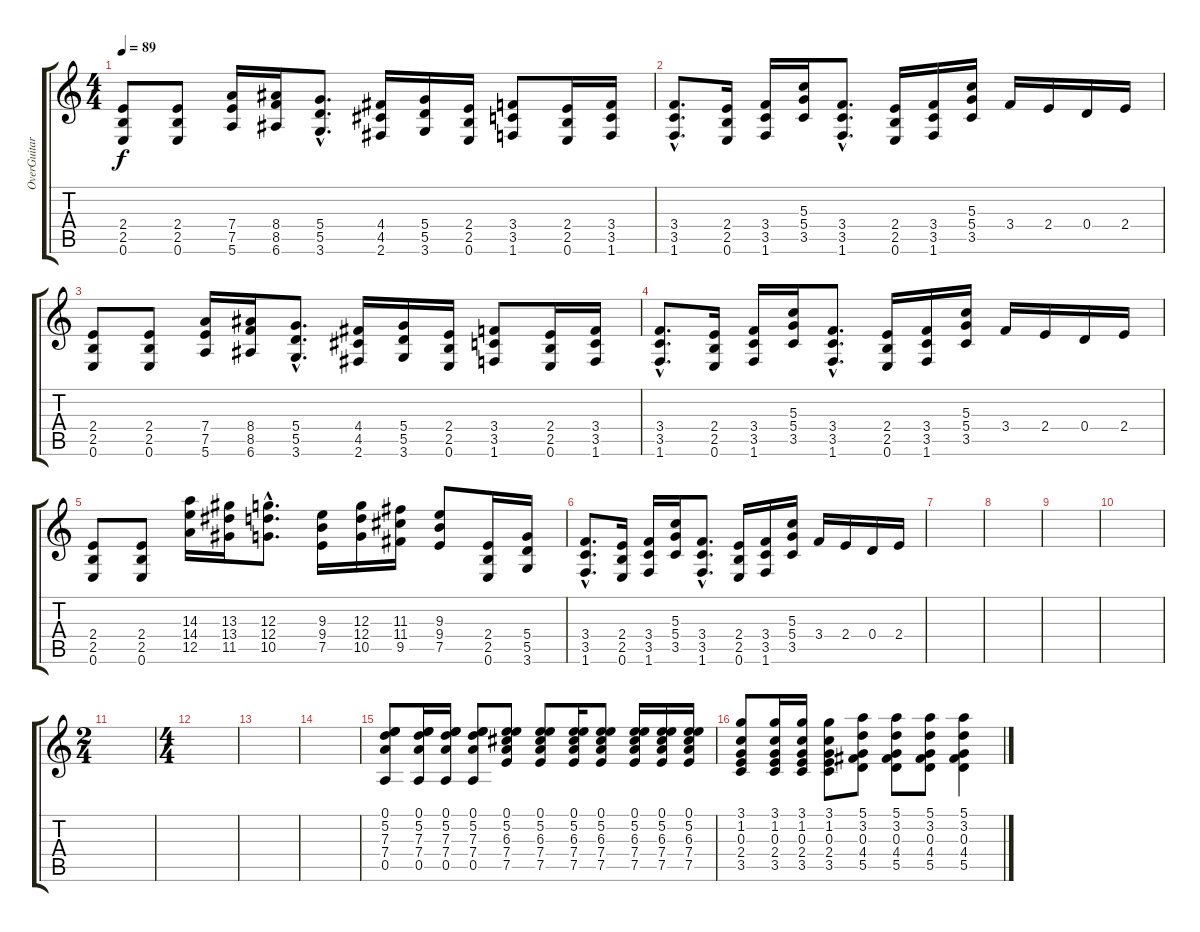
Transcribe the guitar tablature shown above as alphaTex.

\track ("OverGuitar" "OverGuitar") {instrument overdrivenguitar}
\staff {score tabs}
\tuning (E4 B3 G3 D3 A2 E2) {hide}
\ts (4 4)
\tempo 89
\clef g2
\ks c
(2.4 2.5 0.6).8{dy f instrument overdrivenguitar} (2.4 2.5 0.6).8 (7.4 7.5 5.6).16 (8.4 8.5 6.6).16 (5.4{hac} 5.5{hac} 3.6{hac}).8{d} (4.4 4.5 2.6).16 (5.4 5.5 3.6).16 (2.4 2.5 0.6).16 (3.4 3.5 1.6).8 (2.4 2.5 0.6).16 (3.4 3.5 1.6).16 |
(3.4{hac} 3.5{hac} 1.6{hac}).8{d} (2.4 2.5 0.6).16 (3.4 3.5 1.6).16 (5.3 5.4 3.5).16 (3.4{hac} 3.5{hac} 1.6{hac}).8{d} (2.4 2.5 0.6).16 (3.4 3.5 1.6).16 (5.3 5.4 3.5).16 3.4.16 2.4.16 0.4.16 2.4.16 |
(2.4 2.5 0.6).8 (2.4 2.5 0.6).8 (7.4 7.5 5.6).16 (8.4 8.5 6.6).16 (5.4{hac} 5.5{hac} 3.6{hac}).8{d} (4.4 4.5 2.6).16 (5.4 5.5 3.6).16 (2.4 2.5 0.6).16 (3.4 3.5 1.6).8 (2.4 2.5 0.6).16 (3.4 3.5 1.6).16 |
(3.4{hac} 3.5{hac} 1.6{hac}).8{d} (2.4 2.5 0.6).16 (3.4 3.5 1.6).16 (5.3 5.4 3.5).16 (3.4{hac} 3.5{hac} 1.6{hac}).8{d} (2.4 2.5 0.6).16 (3.4 3.5 1.6).16 (5.3 5.4 3.5).16 3.4.16 2.4.16 0.4.16 2.4.16 |
(2.4 2.5 0.6).8 (2.4 2.5 0.6).8 (14.3 14.4 12.5).16 (13.3 13.4 11.5).16 (12.3{hac} 12.4{hac} 10.5{hac}).8{d} (9.3 9.4 7.5).16 (12.3 12.4 10.5).16 (11.3 11.4 9.5).16 (9.3 9.4 7.5).8 (2.4 2.5 0.6).16 (5.4 5.5 3.6).16 |
(3.4{hac} 3.5{hac} 1.6{hac}).8{d} (2.4 2.5 0.6).16 (3.4 3.5 1.6).16 (5.3 5.4 3.5).16 (3.4{hac} 3.5{hac} 1.6{hac}).8{d} (2.4 2.5 0.6).16 (3.4 3.5 1.6).16 (5.3 5.4 3.5).16 3.4.16 2.4.16 0.4.16 2.4.16 |
|
|
|
|
\ts (2 4)
|
\ts (4 4)
|
|
|
(0.1 5.2 7.3 7.4 0.5).8 (0.1 5.2 7.3 7.4 0.5).16 (0.1 5.2 7.3 7.4 0.5).16 (0.1 5.2 7.3 7.4 0.5).8 (0.1 5.2 6.3 7.4 7.5).8 (0.1 5.2 6.3 7.4 7.5).8 (0.1 5.2 6.3 7.4 7.5).16 (0.1 5.2 6.3 7.4 7.5).8 (0.1 5.2 6.3 7.4 7.5).16 (0.1 5.2 6.3 7.4 7.5).16 (0.1 5.2 6.3 7.4 7.5).16 |
(3.1 1.2 0.3 2.4 3.5).8 (3.1 1.2 0.3 2.4 3.5).16 (3.1 1.2 0.3 2.4 3.5).16 (3.1 1.2 0.3 2.4 3.5).8 (5.1 3.2 0.3 4.4 5.5).8 (5.1 3.2 0.3 4.4 5.5).8 (5.1 3.2 0.3 4.4 5.5).8 (5.1 3.2 0.3 4.4 5.5).4
